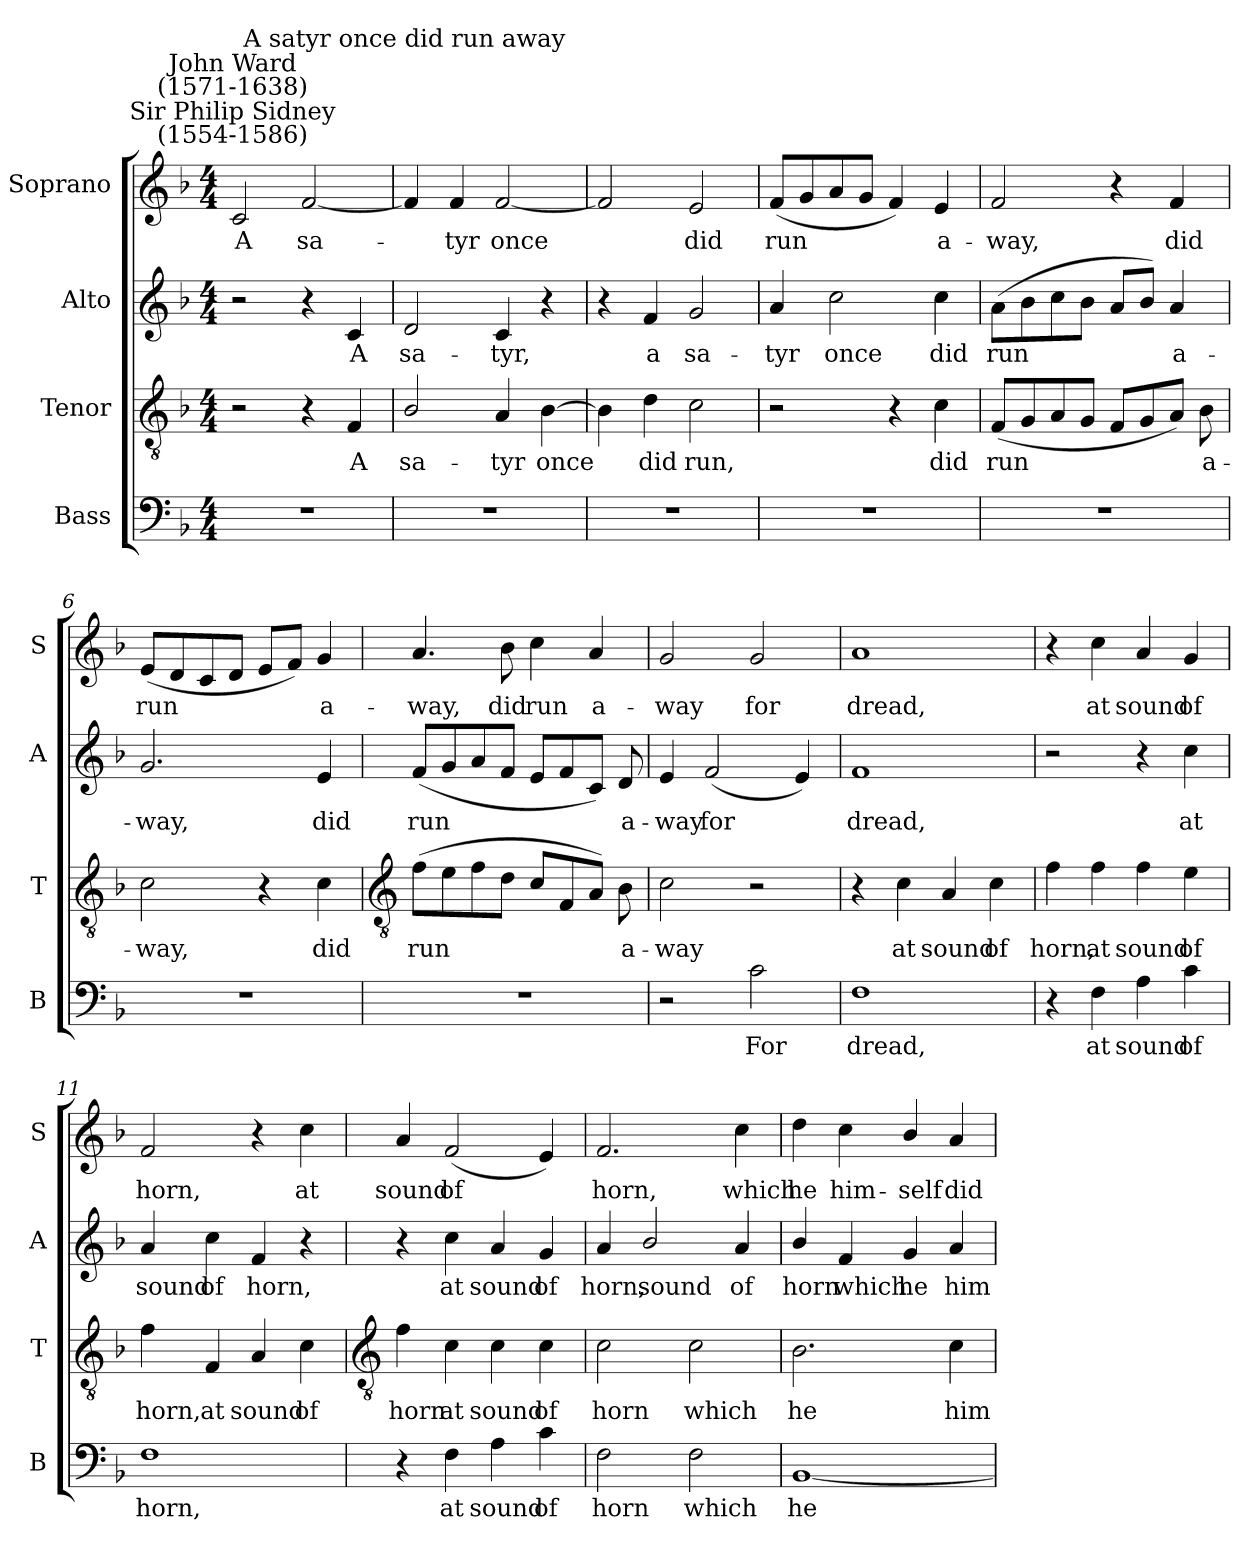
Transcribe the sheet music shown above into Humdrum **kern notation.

**kern	**text	**kern	**text	**kern	**text	**kern	**text
*part4	*part4	*part3	*part3	*part2	*part2	*part1	*part1
*staff4	*staff4	*staff3	*staff3	*staff2	*staff2	*staff1	*staff1
*I"Bass	*	*I"Tenor	*	*I"Alto	*	*I"Soprano	*
*I'B	*	*I'T	*	*I'A	*	*I'S	*
*clefF4	*	*clefGv2	*	*clefG2	*	*clefG2	*
*k[b-]	*	*k[b-]	*	*k[b-]	*	*k[b-]	*
*F:	*	*F:	*	*F:	*	*F:	*
*M4/4	*	*M4/4	*	*M4/4	*	*M4/4	*
=1	=1	=1	=1	=1	=1	=1	=1
!	!	!	!	!	!	!LO:TX:a:cj:t=Sir Philip Sidney\n(1554-1586)	!
!	!	!	!	!	!	!LO:TX:a:cj:t=John Ward\n(1571-1638)	!
!	!	!	!	!	!	!	!LO:LY:b
1r	.	2r	.	2r	.	2c	A
!	!	!	!	!	!	!	!LO:LY:b
.	.	4r	.	4r	.	[2f	sa-
!	!	!	!LO:LY:b	!	!LO:LY:b	!	!
.	.	4F	A	4c	A	.	.
=2	=2	=2	=2	=2	=2	=2	=2
!	!	!	!	!	!	!LO:TX:a:cj:t=A satyr once did run away	!
!	!	!	!LO:LY:b	!	!LO:LY:b	!	!
1r	.	2B-/	sa-	2d	sa-	4f]	.
!	!	!	!	!	!	!	!LO:LY:b
.	.	.	.	.	.	4f	tyr
!	!	!	!LO:LY:b	!	!LO:LY:b	!	!LO:LY:b
.	.	4A	-tyr	4c	-tyr,	[2f	once
!	!	!	!LO:LY:b	!	!	!	!
.	.	[4B-	once	4r	.	.	.
=3	=3	=3	=3	=3	=3	=3	=3
1r	.	4B-]	.	4r	.	2f]	.
!	!	!	!LO:LY:b	!	!LO:LY:b	!	!
.	.	4d	did	4f	a	.	.
!	!	!	!LO:LY:b	!	!LO:LY:b	!	!LO:LY:b
.	.	2c	run,	2g	sa-	2e	did
=4	=4	=4	=4	=4	=4	=4	=4
!	!	!	!	!	!LO:LY:b	!	!LO:LY:b
1r	.	2r	.	4a	-tyr	(<8fL	run
.	.	.	.	.	.	8g	.
!	!	!	!	!	!LO:LY:b	!	!
.	.	.	.	2cc	once	8a	.
.	.	.	.	.	.	8gJ	.
.	.	4r	.	.	.	4f)	.
!	!	!	!LO:LY:b	!	!LO:LY:b	!	!LO:LY:b
.	.	4c	did	4cc	did	4e	a-
=5	=5	=5	=5	=5	=5	=5	=5
!	!	!	!LO:LY:b	!	!LO:LY:b	!	!LO:LY:b
1r	.	(<8FL	run	(>8aL	run	2f	-way,
.	.	8G	.	8b-	.	.	.
.	.	8A	.	8cc	.	.	.
.	.	8GJ	.	8b-J	.	.	.
.	.	8FL	.	8aL	.	4r	.
.	.	8G	.	8b-J)	.	.	.
!	!	!	!	!	!LO:LY:b	!	!LO:LY:b
.	.	8AJ)	.	4a	a-	4f	did
!	!	!	!LO:LY:b	!	!	!	!
.	.	8B-	a-	.	.	.	.
=6	=6	=6	=6	=6	=6	=6	=6
!	!	!	!LO:LY:b	!	!LO:LY:b	!	!LO:LY:b
1r	.	2c	-way,	2.g	-way,	(<8eL	run
.	.	.	.	.	.	8d	.
.	.	.	.	.	.	8c	.
.	.	.	.	.	.	8dJ	.
.	.	4r	.	.	.	8eL	.
.	.	.	.	.	.	8fJ)	.
!	!	!	!LO:LY:b	!	!LO:LY:b	!	!LO:LY:b
.	.	4c	did	4e	did	4g	a-
!!LO:LB:g=z
=7	=7	=7	=7	=7	=7	=7	=7
*	*	*clefGv2	*	*	*	*	*
!	!	!	!LO:LY:b	!	!LO:LY:b	!	!LO:LY:b
1r	.	(>8fL	run	(<8fL	run	4.a	-way,
.	.	8e	.	8g	.	.	.
.	.	8f	.	8a	.	.	.
!	!	!	!	!	!	!	!LO:LY:b
.	.	8dJ	.	8fJ	.	8b-	did
!	!	!	!	!	!	!	!LO:LY:b
.	.	8cL	.	8eL	.	4cc	run
.	.	8F	.	8f	.	.	.
!	!	!	!	!	!	!	!LO:LY:b
.	.	8AJ)	.	8cJ)	.	4a	a-
!	!	!	!LO:LY:b	!	!LO:LY:b	!	!
.	.	8B-	a-	8d	a-	.	.
=8	=8	=8	=8	=8	=8	=8	=8
!	!	!	!LO:LY:b	!	!LO:LY:b	!	!LO:LY:b
2r	.	2c	-way	4e	-way	2g	-way
!	!	!	!	!	!LO:LY:b	!	!
.	.	.	.	(<2f	for	.	.
!	!LO:LY:b	!	!	!	!	!	!LO:LY:b
2c	For	2r	.	.	.	2g	for
.	.	.	.	4e)	.	.	.
=9	=9	=9	=9	=9	=9	=9	=9
!	!LO:LY:b	!	!	!	!LO:LY:b	!	!LO:LY:b
1F	dread,	4r	.	1f	dread,	1a	dread,
!	!	!	!LO:LY:b	!	!	!	!
.	.	4c	at	.	.	.	.
!	!	!	!LO:LY:b	!	!	!	!
.	.	4A	sound	.	.	.	.
!	!	!	!LO:LY:b	!	!	!	!
.	.	4c	of	.	.	.	.
=10	=10	=10	=10	=10	=10	=10	=10
!	!	!	!LO:LY:b	!	!	!	!
4r	.	4f	horn,	2r	.	4r	.
!	!LO:LY:b	!	!LO:LY:b	!	!	!	!LO:LY:b
4F	at	4f	at	.	.	4cc	at
!	!LO:LY:b	!	!LO:LY:b	!	!	!	!LO:LY:b
4A	sound	4f	sound	4r	.	4a	sound
!	!LO:LY:b	!	!LO:LY:b	!	!LO:LY:b	!	!LO:LY:b
4c	of	4e	of	4cc	at	4g	of
=11	=11	=11	=11	=11	=11	=11	=11
!	!LO:LY:b	!	!LO:LY:b	!	!LO:LY:b	!	!LO:LY:b
1F	horn,	4f	horn,	4a	sound	2f	horn,
!	!	!	!LO:LY:b	!	!LO:LY:b	!	!
.	.	4F	at	4cc	of	.	.
!	!	!	!LO:LY:b	!	!LO:LY:b	!	!
.	.	4A	sound	4f	horn,	4r	.
!	!	!	!LO:LY:b	!	!	!	!LO:LY:b
.	.	4c	of	4r	.	4cc	at
!!LO:LB:g=z
=12	=12	=12	=12	=12	=12	=12	=12
*	*	*clefGv2	*	*	*	*	*
!	!	!	!LO:LY:b	!	!	!	!LO:LY:b
4r	.	4f	horn	4r	.	4a	sound
!	!LO:LY:b	!	!LO:LY:b	!	!LO:LY:b	!	!LO:LY:b
4F	at	4c	at	4cc	at	(<2f	of
!	!LO:LY:b	!	!LO:LY:b	!	!LO:LY:b	!	!
4A	sound	4c	sound	4a	sound	.	.
!	!LO:LY:b	!	!LO:LY:b	!	!LO:LY:b	!	!
4c	of	4c	of	4g	of	4e)	.
=13	=13	=13	=13	=13	=13	=13	=13
!	!LO:LY:b	!	!LO:LY:b	!	!LO:LY:b	!	!LO:LY:b
2F	horn	2c	horn	4a	horn,	2.f	horn,
!	!	!	!	!	!LO:LY:b	!	!
.	.	.	.	2b-/	sound	.	.
!	!LO:LY:b	!	!LO:LY:b	!	!	!	!
2F	which	2c	which	.	.	.	.
!	!	!	!	!	!LO:LY:b	!	!LO:LY:b
.	.	.	.	4a	of	4cc	which
=14	=14	=14	=14	=14	=14	=14	=14
!	!LO:LY:b	!	!LO:LY:b	!	!LO:LY:b	!	!LO:LY:b
[1BB-	he	2.B-	he	4b-/	horn	4dd	he
!	!	!	!	!	!LO:LY:b	!	!LO:LY:b
.	.	.	.	4f	which	4cc	him-
!	!	!	!	!	!LO:LY:b	!	!LO:LY:b
.	.	.	.	4g	he	4b-/	-self
!	!	!	!LO:LY:b	!	!LO:LY:b	!	!LO:LY:b
.	.	4c	him-	4a	him-	4a	did
=	=	=	=	=	=	=	=
*-	*-	*-	*-	*-	*-	*-	*-
